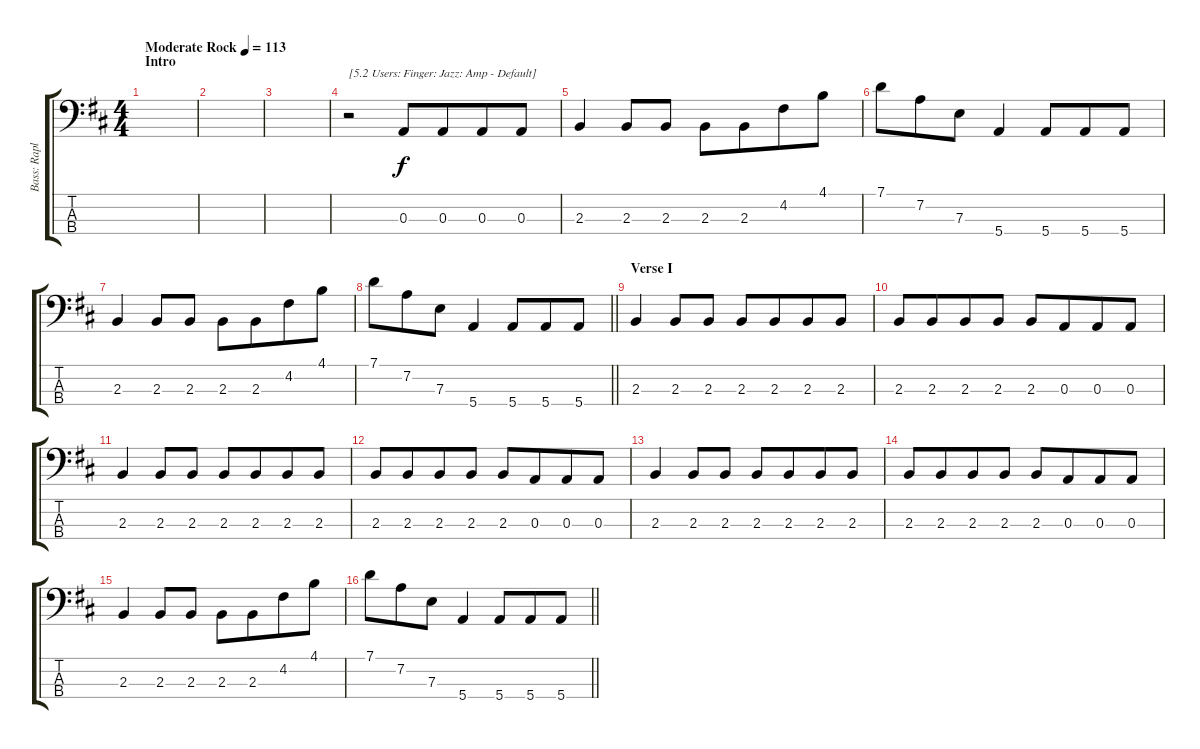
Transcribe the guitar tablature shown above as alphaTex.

\track ("Bass: Raplh" "Bass: Rapl") {instrument electricbassfinger}
\staff {score tabs}
\tuning (G2 D2 A1 E1) {hide}
\ts (4 4)
\section ("" "Intro")
\tempo (113 "Moderate Rock")
\clef f4
\ks d
|
|
|
r.2{txt "[5.2 Users: Finger: Jazz: Amp - Default]"} 0.3.8 0.3.8{beam merge} 0.3.8 0.3.8 |
2.3.4 2.3.8 2.3.8 2.3.8 2.3.8{beam merge} 4.2.8 4.1.8 |
7.1.8 7.2.8{beam merge} 7.3.8 5.4.4 5.4.8{beam merge} 5.4.8 5.4.8 |
2.3.4 2.3.8 2.3.8 2.3.8 2.3.8{beam merge} 4.2.8 4.1.8 |
\barLineRight lightlight
7.1.8 7.2.8{beam merge} 7.3.8 5.4.4 5.4.8{beam merge} 5.4.8 5.4.8 |
\section ("" "Verse I")
2.3.4 2.3.8 2.3.8 2.3.8 2.3.8{beam merge} 2.3.8 2.3.8 |
2.3.8 2.3.8{beam merge} 2.3.8 2.3.8 2.3.8 0.3.8{beam merge} 0.3.8 0.3.8 |
2.3.4 2.3.8 2.3.8 2.3.8 2.3.8{beam merge} 2.3.8 2.3.8 |
2.3.8 2.3.8{beam merge} 2.3.8 2.3.8 2.3.8 0.3.8{beam merge} 0.3.8 0.3.8 |
2.3.4 2.3.8 2.3.8 2.3.8 2.3.8{beam merge} 2.3.8 2.3.8 |
2.3.8 2.3.8{beam merge} 2.3.8 2.3.8 2.3.8 0.3.8{beam merge} 0.3.8 0.3.8 |
2.3.4 2.3.8 2.3.8 2.3.8 2.3.8{beam merge} 4.2.8 4.1.8 |
\barLineRight lightlight
7.1.8 7.2.8{beam merge} 7.3.8 5.4.4 5.4.8{beam merge} 5.4.8 5.4.8
